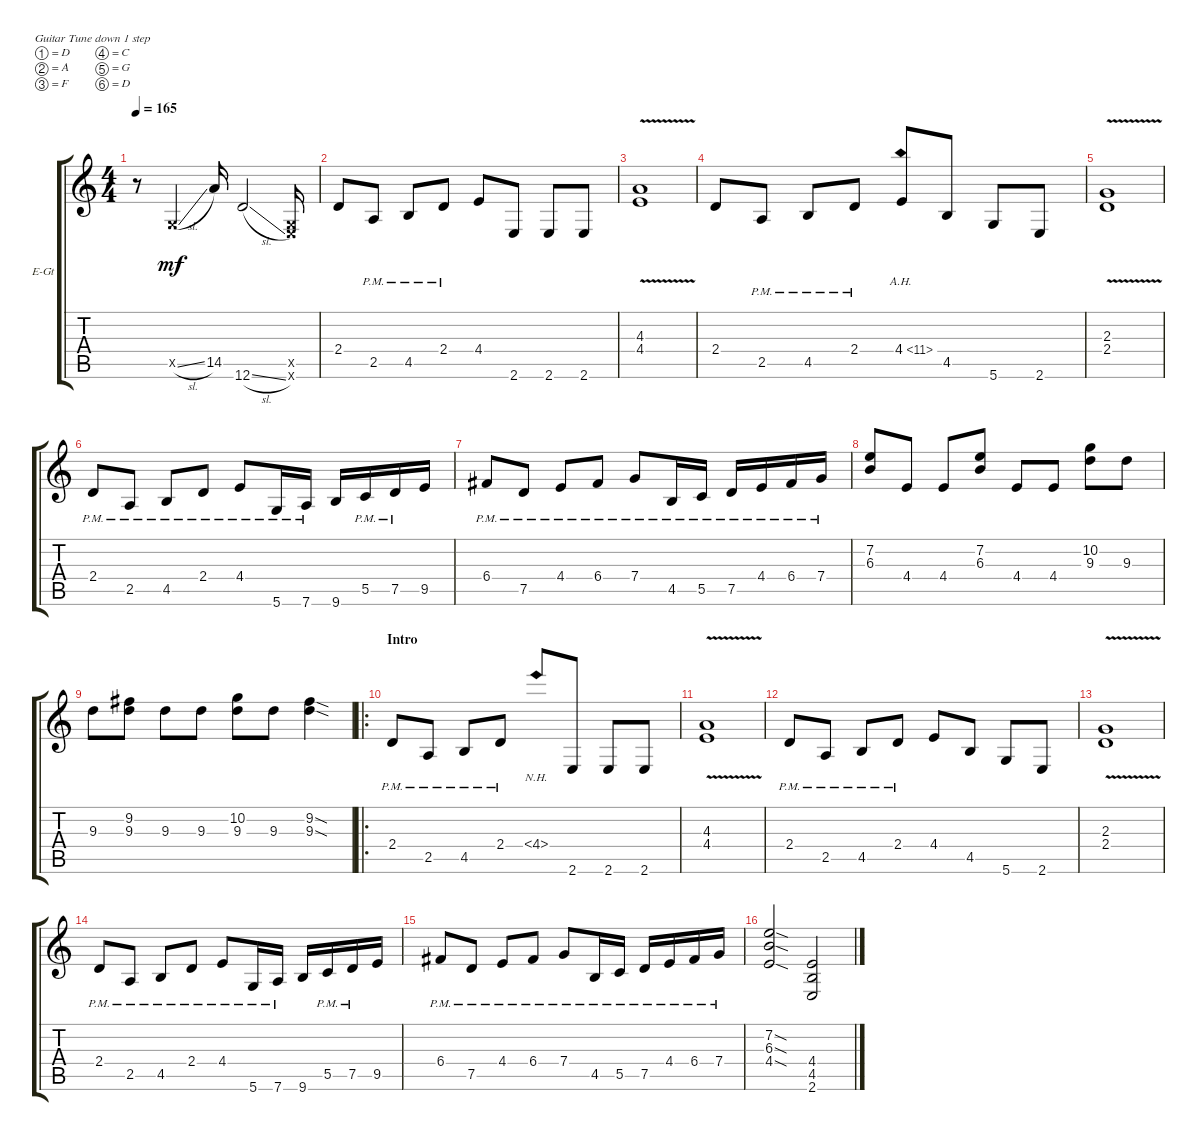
\bracketExtendMode groupsimilarinstruments
\firstSystemTrackNameOrientation horizontal
\otherSystemsTrackNameOrientation horizontal
\track ("Guitar Rhythm" "E-Gt") {solo instrument distortionguitar}
\staff {score tabs}
\tuning (D4 A3 F3 C3 G2 D2)
\ts (4 4)
\beaming (8 2 2 2 2)
\tempo 165
\clef g2
\ks c
r.8{dy mf instrument distortionguitar} 0.5{sl x}.4 14.5.16 12.6{sl}.2 (2.6{x} 0.5{x}).16 |
2.4.8 2.5{pm}.8 4.5{pm}.8 2.4{pm}.8 4.4.8 2.6.8 2.6.8 2.6.8 |
(4.3 4.4{v}).1 |
2.4.8 2.5{pm}.8 4.5{pm}.8 2.4{pm}.8 4.4{ah 7}.8 4.5.8 5.6.8 2.6.8 |
(2.3 2.4{v}).1 |
2.4{pm}.8 2.5{pm}.8 4.5{pm}.8 2.4{pm}.8 4.4{pm}.8 5.6{pm}.16 7.6{pm}.16 9.6.16 5.5{pm}.16 7.5{pm}.16 9.5.16 |
6.4{pm}.8 7.5{pm}.8 4.4{pm}.8 6.4{pm}.8 7.4{pm}.8 4.5{pm}.16 5.5{pm}.16 7.5{pm}.16 4.4{pm}.16 6.4{pm}.16 7.4{pm}.16 |
(7.2 6.3).8 4.4.8 4.4.8 (7.2 6.3).8 4.4.8 4.4.8 (10.2 9.3).8 9.3.8 |
9.3.8 (9.2 9.3).8 9.3.8 9.3.8 (10.2 9.3).8 9.3.8 (9.3{sod} 9.2{sod}).4 |
\ro
\section ("" "Intro ")
2.4{pm}.8 2.5{pm}.8 4.5{pm}.8 2.4{pm}.8 4.4{nh}.8 2.6.8 2.6.8 2.6.8 |
(4.3 4.4{v}).1 |
2.4{pm}.8 2.5{pm}.8 4.5{pm}.8 2.4{pm}.8 4.4.8 4.5.8 5.6.8 2.6.8 |
(2.3 2.4{v}).1 |
2.4{pm}.8 2.5{pm}.8 4.5{pm}.8 2.4{pm}.8 4.4{pm}.8 5.6{pm}.16 7.6{pm}.16 9.6.16 5.5{pm}.16 7.5{pm}.16 9.5.16 |
6.4{pm}.8 7.5{pm}.8 4.4{pm}.8 6.4{pm}.8 7.4{pm}.8 4.5{pm}.16 5.5{pm}.16 7.5{pm}.16 4.4{pm}.16 6.4{pm}.16 7.4{pm}.16 |
(7.2{sod} 6.3{sod} 4.4{sod}).2 (2.6 4.5 4.4).2
